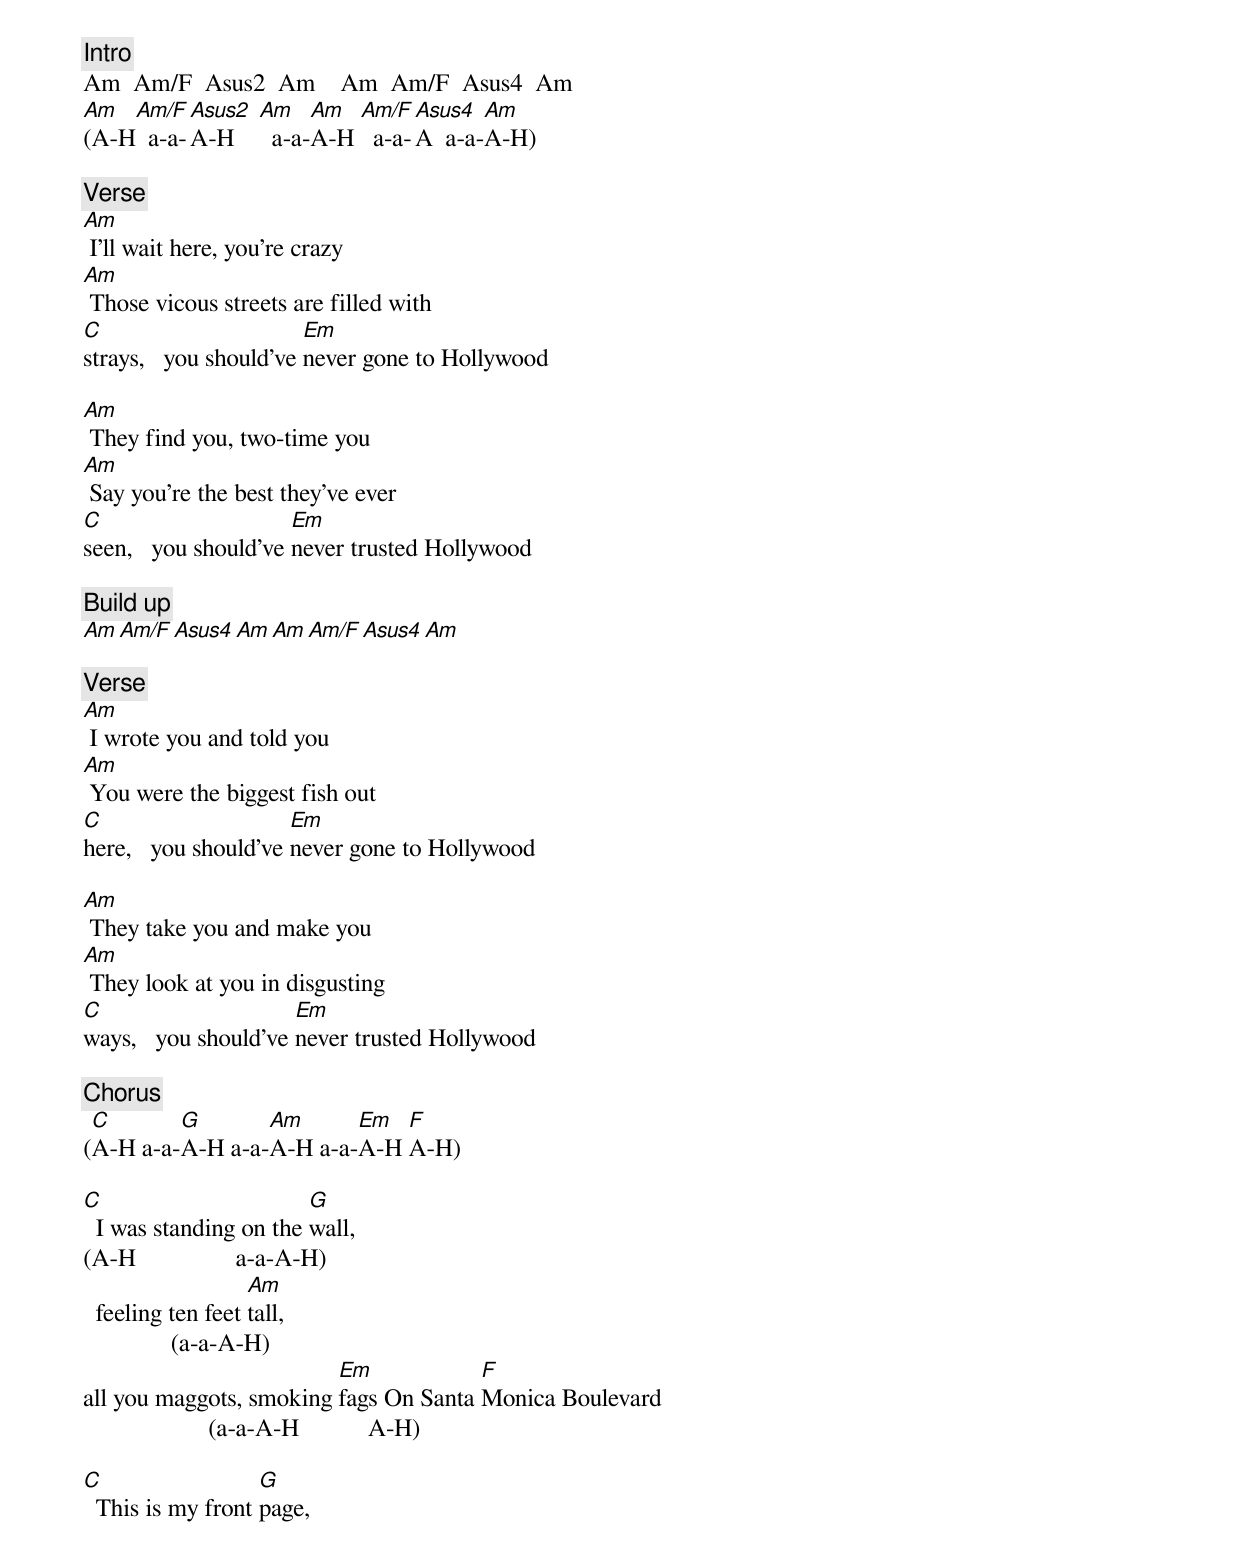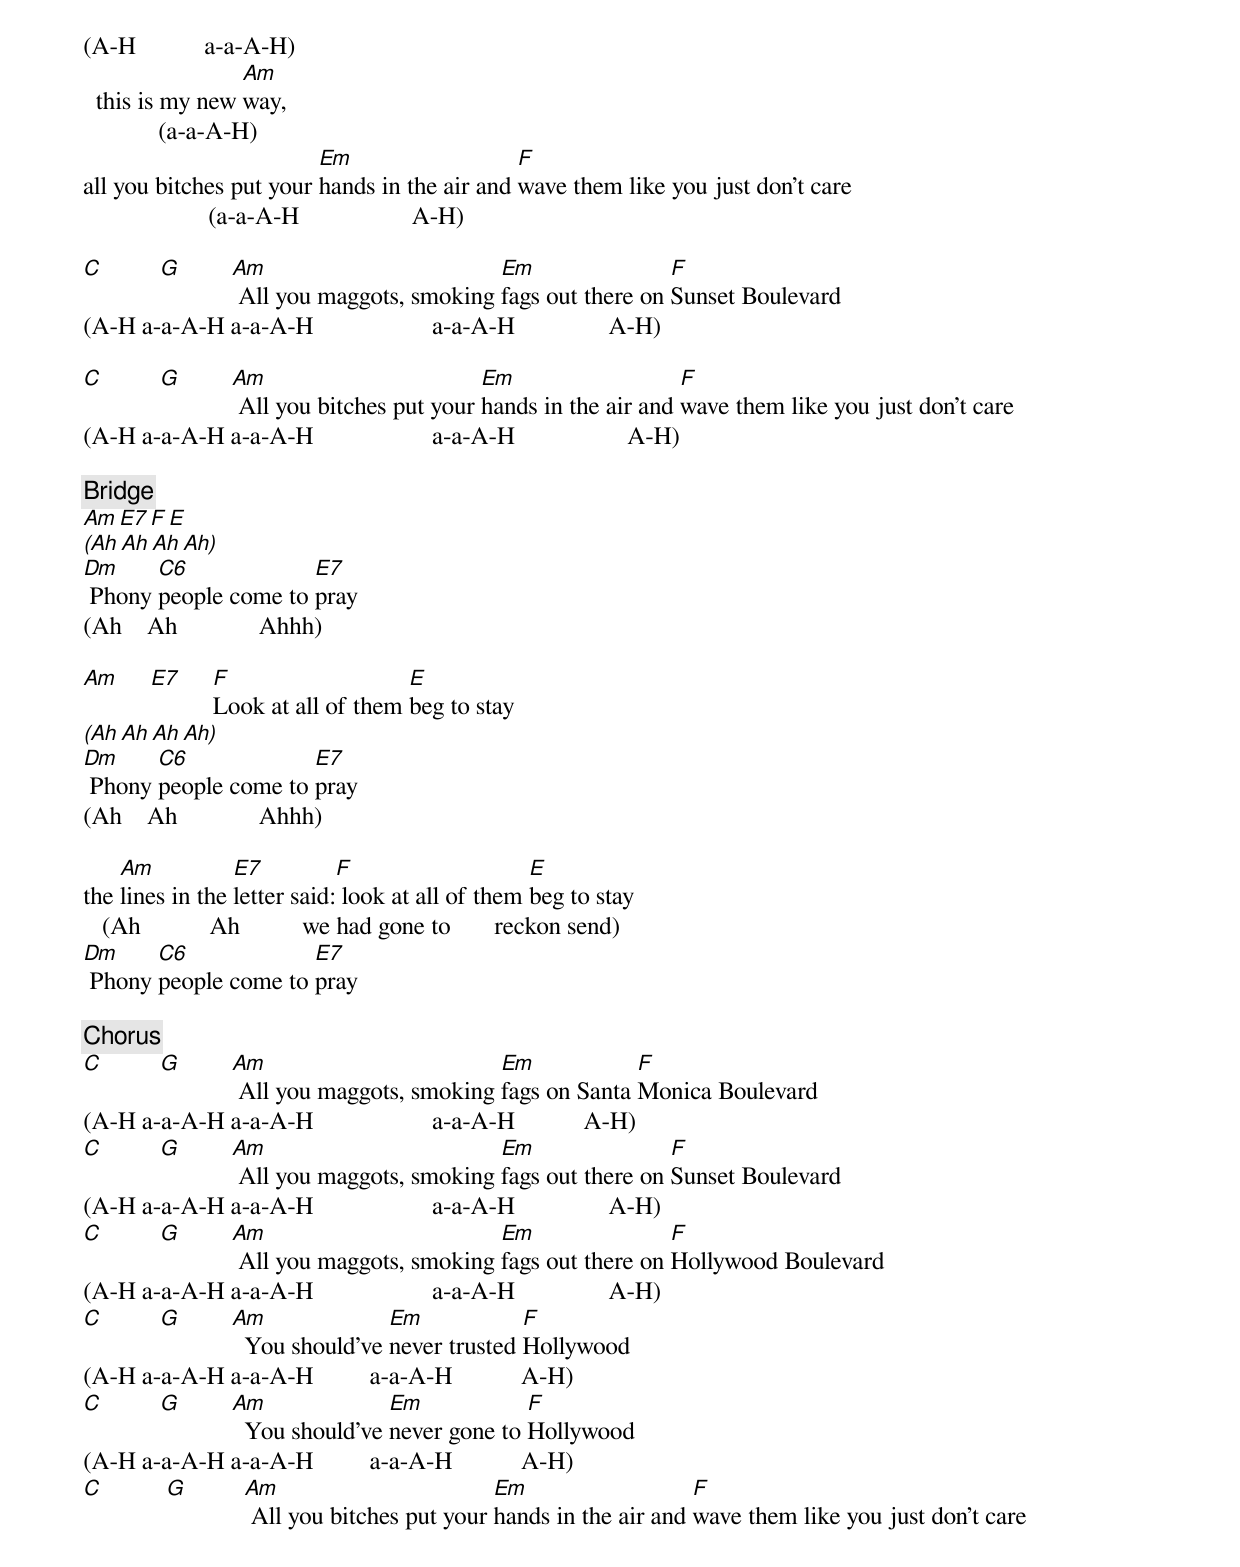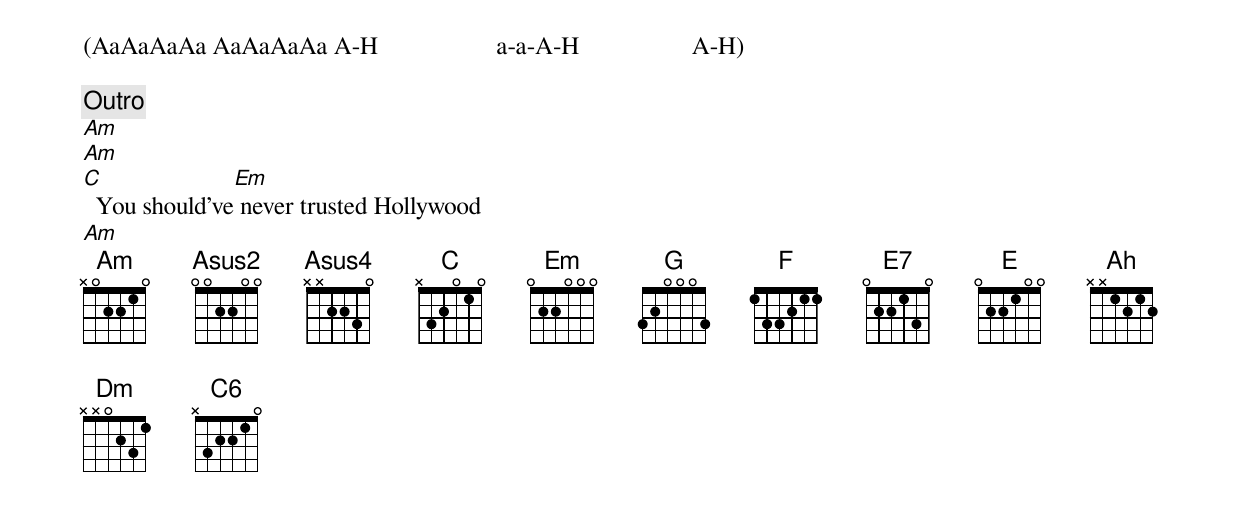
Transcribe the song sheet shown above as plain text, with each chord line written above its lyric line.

[Intro]
Am  Am/F  Asus2  Am    Am  Am/F  Asus4  Am
Am  Am/F  Asus2  Am    Am  Am/F  Asus4  Am
(A-H  a-a-A-H      a-a-A-H   a-a-A  a-a-A-H)

[Verse]
Am
 I'll wait here, you're crazy
Am
 Those vicous streets are filled with
C                       Em
strays,   you should've never gone to Hollywood

Am
 They find you, two-time you
Am
 Say you're the best they've ever
C                     Em
seen,   you should've never trusted Hollywood

[Build up]
Am  Am/F  Asus4  Am  Am  Am/F  Asus4  Am

[Verse]
Am
 I wrote you and told you
Am
 You were the biggest fish out
C                     Em
here,   you should've never gone to Hollywood

Am
 They take you and make you
Am
 They look at you in disgusting
C                     Em
ways,   you should've never trusted Hollywood

[Chorus]
 C       G       Am      Em  F
(A-H a-a-A-H a-a-A-H a-a-A-H A-H)

C                       G
  I was standing on the wall,
(A-H                a-a-A-H)
                   Am
  feeling ten feet tall,
              (a-a-A-H)
                         Em            F
all you maggots, smoking fags On Santa Monica Boulevard
                    (a-a-A-H           A-H)

C                  G
  This is my front page,
(A-H           a-a-A-H)
                 Am
  this is my new way,
            (a-a-A-H)
                         Em                   F
all you bitches put your hands in the air and wave them like you just don't care
                    (a-a-A-H                  A-H)

C        G       Am                        Em                F
                  All you maggots, smoking fags out there on Sunset Boulevard
(A-H a-a-A-H a-a-A-H                   a-a-A-H               A-H)

C        G       Am                        Em                   F
                  All you bitches put your hands in the air and wave them like you just don't care
(A-H a-a-A-H a-a-A-H                   a-a-A-H                  A-H)

[Bridge]
 Am   E7   F    E
(Ah   Ah   Ah   Ah)
Dm     C6             E7
 Phony people come to pray
(Ah    Ah             Ahhh)

Am   E7   F                   E
          Look at all of them beg to stay
(Ah  Ah   Ah                  Ah)
Dm     C6             E7
 Phony people come to pray
(Ah    Ah             Ahhh)

    Am           E7          F                    E
the lines in the letter said: look at all of them beg to stay
   (Ah           Ah          we had gone to       reckon send)
Dm     C6             E7
 Phony people come to pray

[Chorus]
C        G       Am                        Em            F
                  All you maggots, smoking fags on Santa Monica Boulevard
(A-H a-a-A-H a-a-A-H                   a-a-A-H           A-H)
C        G       Am                        Em                F
                  All you maggots, smoking fags out there on Sunset Boulevard
(A-H a-a-A-H a-a-A-H                   a-a-A-H               A-H)
C        G       Am                        Em                F
                  All you maggots, smoking fags out there on Hollywood Boulevard
(A-H a-a-A-H a-a-A-H                   a-a-A-H               A-H)
C        G       Am              Em            F
                   You should've never trusted Hollywood
(A-H a-a-A-H a-a-A-H         a-a-A-H           A-H)
C        G       Am              Em            F
                   You should've never gone to Hollywood
(A-H a-a-A-H a-a-A-H         a-a-A-H           A-H)
C         G        Am                        Em                   F
                    All you bitches put your hands in the air and wave them like you just don't care
(AaAaAaAa AaAaAaAa A-H                   a-a-A-H                  A-H)

[Outro]
Am
Am
C              Em
  You should've never trusted Hollywood
Am
